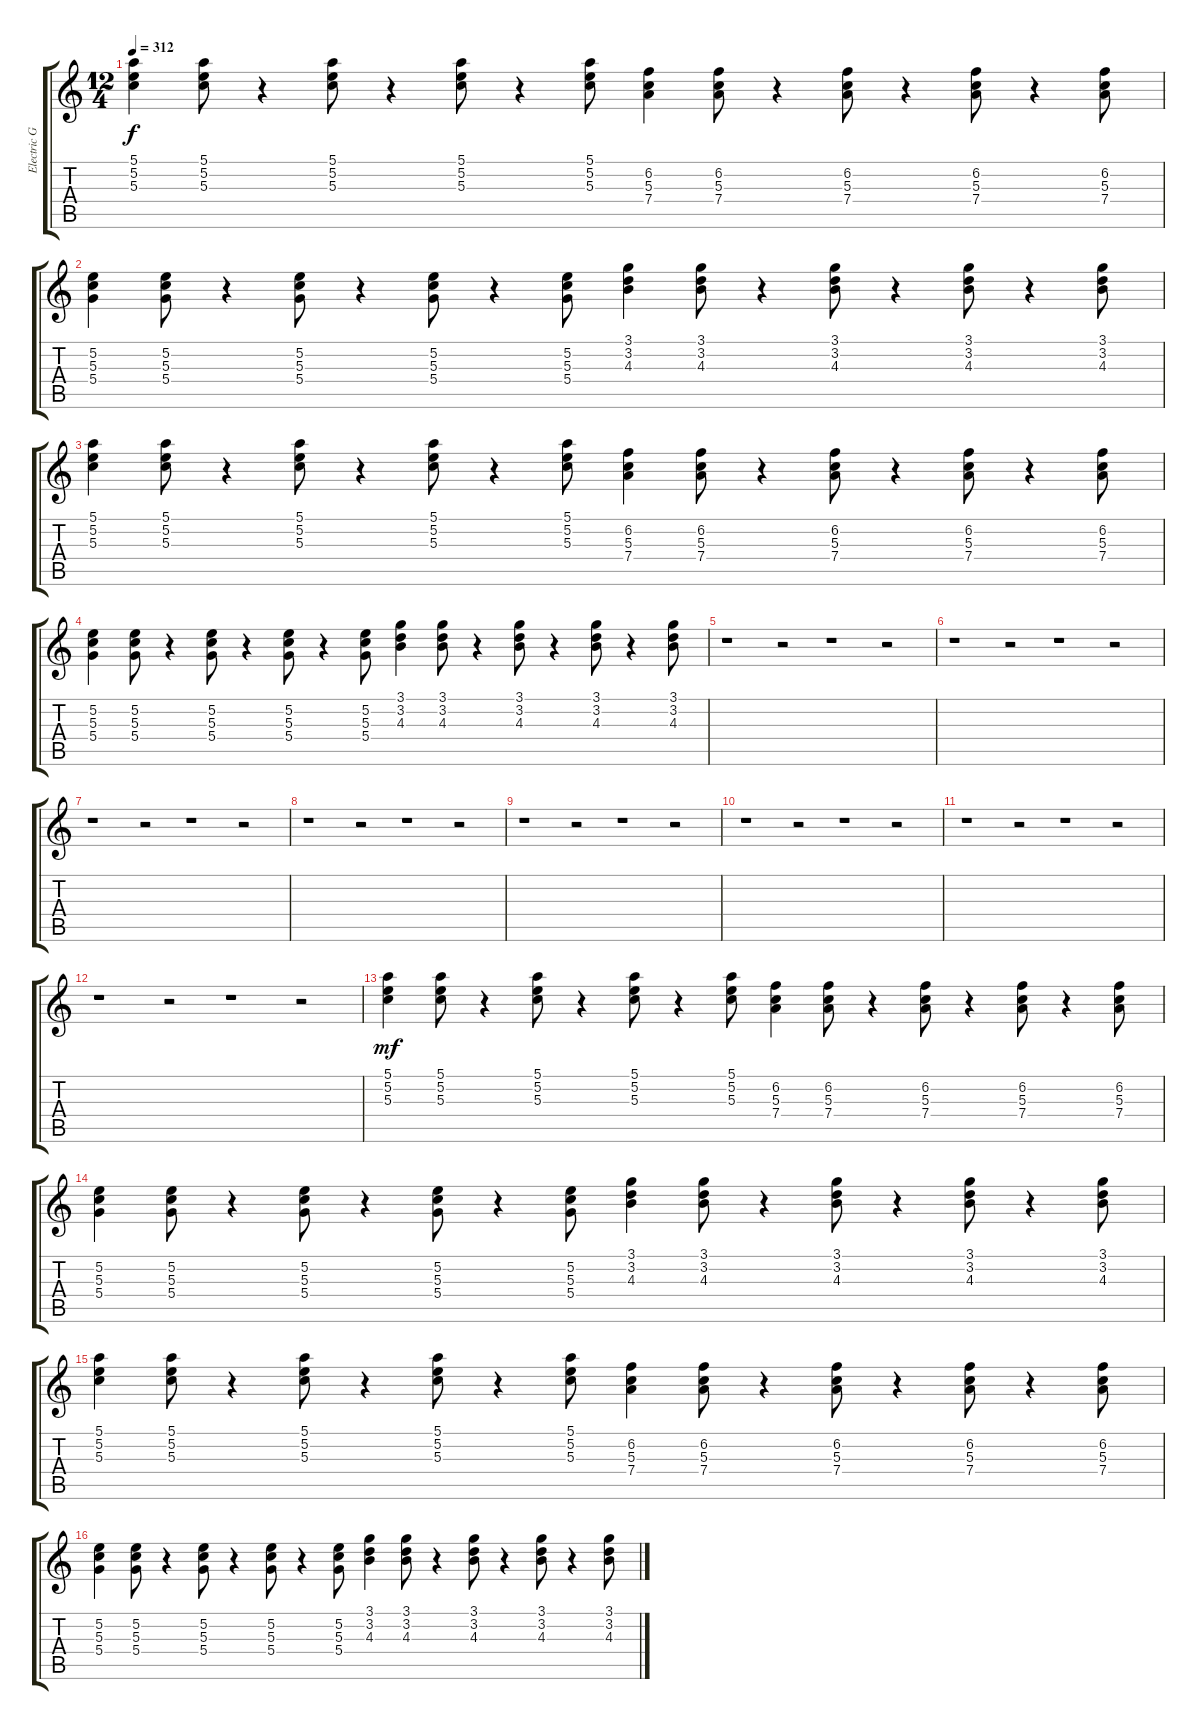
\track ("Electric Guitar" "Electric G") {instrument electricguitarclean}
\staff {score tabs}
\tuning (E4 B3 G3 D3 A2 E2) {hide}
\ts (12 4)
\tempo 312
\clef g2
\ks c
(5.1 5.2 5.3).4{dy f} (5.1 5.2 5.3).8 r.4 (5.1 5.2 5.3).8 r.4 (5.1 5.2 5.3).8 r.4 (5.1 5.2 5.3).8 (6.2 5.3 7.4).4 (6.2 5.3 7.4).8 r.4 (6.2 5.3 7.4).8 r.4 (6.2 5.3 7.4).8 r.4 (6.2 5.3 7.4).8 |
(5.2 5.3 5.4).4 (5.2 5.3 5.4).8 r.4 (5.2 5.3 5.4).8 r.4 (5.2 5.3 5.4).8 r.4 (5.2 5.3 5.4).8 (3.1 3.2 4.3).4 (3.1 3.2 4.3).8 r.4 (3.1 3.2 4.3).8 r.4 (3.1 3.2 4.3).8 r.4 (3.1 3.2 4.3).8 |
(5.1 5.2 5.3).4 (5.1 5.2 5.3).8 r.4 (5.1 5.2 5.3).8 r.4 (5.1 5.2 5.3).8 r.4 (5.1 5.2 5.3).8 (6.2 5.3 7.4).4 (6.2 5.3 7.4).8 r.4 (6.2 5.3 7.4).8 r.4 (6.2 5.3 7.4).8 r.4 (6.2 5.3 7.4).8 |
(5.2 5.3 5.4).4 (5.2 5.3 5.4).8 r.4 (5.2 5.3 5.4).8 r.4 (5.2 5.3 5.4).8 r.4 (5.2 5.3 5.4).8 (3.1 3.2 4.3).4 (3.1 3.2 4.3).8 r.4 (3.1 3.2 4.3).8 r.4 (3.1 3.2 4.3).8 r.4 (3.1 3.2 4.3).8 |
r.1 r.2 r.1 r.2 |
r.1 r.2 r.1 r.2 |
r.1 r.2 r.1 r.2 |
r.1 r.2 r.1 r.2 |
r.1 r.2 r.1 r.2 |
r.1 r.2 r.1 r.2 |
r.1 r.2 r.1 r.2 |
r.1 r.2 r.1 r.2 |
(5.1 5.2 5.3).4{dy mf} (5.1 5.2 5.3).8 r.4 (5.1 5.2 5.3).8 r.4 (5.1 5.2 5.3).8 r.4 (5.1 5.2 5.3).8 (6.2 5.3 7.4).4 (6.2 5.3 7.4).8 r.4 (6.2 5.3 7.4).8 r.4 (6.2 5.3 7.4).8 r.4 (6.2 5.3 7.4).8 |
(5.2 5.3 5.4).4 (5.2 5.3 5.4).8 r.4 (5.2 5.3 5.4).8 r.4 (5.2 5.3 5.4).8 r.4 (5.2 5.3 5.4).8 (3.1 3.2 4.3).4 (3.1 3.2 4.3).8 r.4 (3.1 3.2 4.3).8 r.4 (3.1 3.2 4.3).8 r.4 (3.1 3.2 4.3).8 |
(5.1 5.2 5.3).4 (5.1 5.2 5.3).8 r.4 (5.1 5.2 5.3).8 r.4 (5.1 5.2 5.3).8 r.4 (5.1 5.2 5.3).8 (6.2 5.3 7.4).4 (6.2 5.3 7.4).8 r.4 (6.2 5.3 7.4).8 r.4 (6.2 5.3 7.4).8 r.4 (6.2 5.3 7.4).8 |
(5.2 5.3 5.4).4 (5.2 5.3 5.4).8 r.4 (5.2 5.3 5.4).8 r.4 (5.2 5.3 5.4).8 r.4 (5.2 5.3 5.4).8 (3.1 3.2 4.3).4 (3.1 3.2 4.3).8 r.4 (3.1 3.2 4.3).8 r.4 (3.1 3.2 4.3).8 r.4 (3.1 3.2 4.3).8
